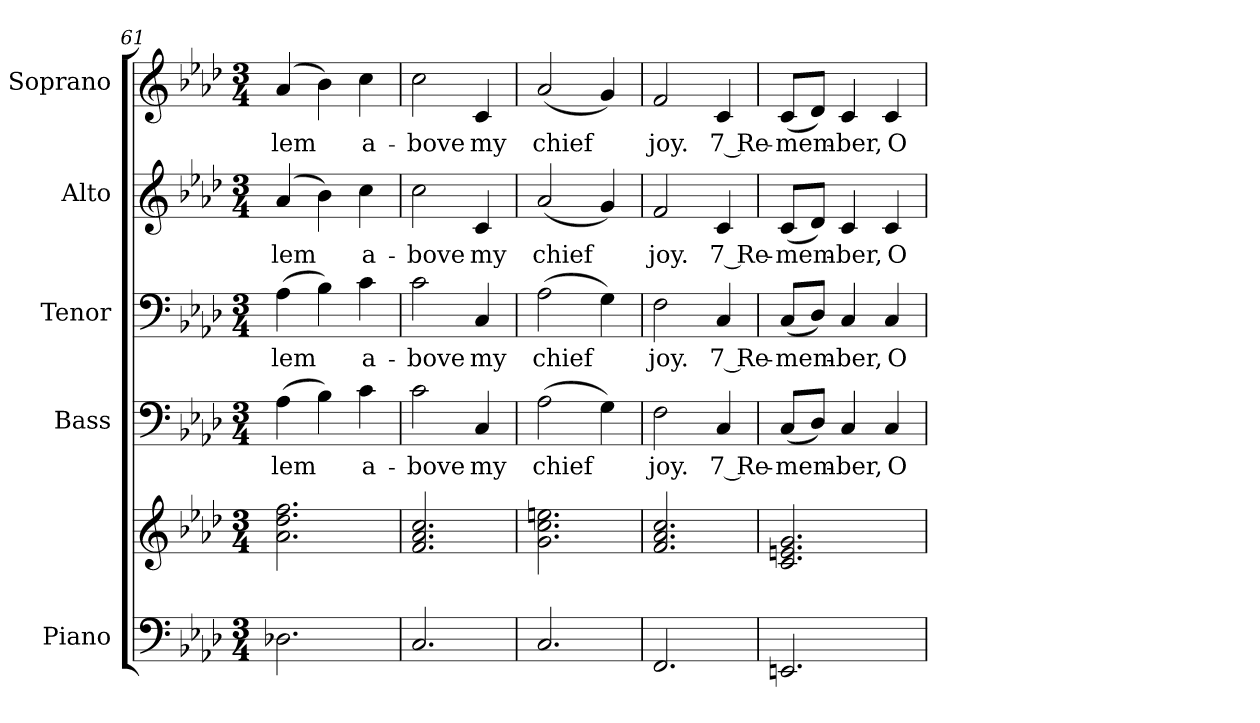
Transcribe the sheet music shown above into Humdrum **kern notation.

**kern	**kern	**kern	**text	**kern	**text	**kern	**text	**kern	**text
*part5	*part5	*part4	*part4	*part3	*part3	*part2	*part2	*part1	*part1
*staff6	*staff5	*staff4	*staff4	*staff3	*staff3	*staff2	*staff2	*staff1	*staff1
*I"Piano	*	*I"Bass	*	*I"Tenor	*	*I"Alto	*	*I"Soprano	*
*I'Pno.	*	*I'B.	*	*I'T.	*	*I'A.	*	*I'S.	*
!!LO:PB:g=z
*clefF4	*clefG2	*clefF4	*	*clefF4	*	*clefG2	*	*clefG2	*
*k[b-e-a-d-]	*k[b-e-a-d-]	*k[b-e-a-d-]	*	*k[b-e-a-d-]	*	*k[b-e-a-d-]	*	*k[b-e-a-d-]	*
*A-:	*A-:	*A-:	*	*A-:	*	*A-:	*	*A-:	*
*M3/4	*M3/4	*M3/4	*	*M3/4	*	*M3/4	*	*M3/4	*
=61	=61	=61	=61	=61	=61	=61	=61	=61	=61
!	!	!	!LO:LY:b:color=#000000	!	!	!	!	!	!
!	!	!	!	!	!LO:LY:b:color=#000000	!	!	!	!
!	!	!	!	!	!	!	!LO:LY:b:color=#000000	!	!
!	!	!	!	!	!	!	!	!	!LO:LY:b:color=#000000
2.D-Xi\	2.a-i\ 2.dd-i 2.ffi	(4A-i\	-lem	(4A-i\	-lem	(4a-i/	-lem	(4a-i/	-lem
.	.	4B-i\)	.	4B-i\)	.	4b-i\)	.	4b-i\)	.
!	!	!	!LO:LY:b:color=#000000	!	!	!	!	!	!
!	!	!	!	!	!LO:LY:b:color=#000000	!	!	!	!
!	!	!	!	!	!	!	!LO:LY:b:color=#000000	!	!
!	!	!	!	!	!	!	!	!	!LO:LY:b:color=#000000
.	.	4ci\	a-	4ci\	a-	4cci\	a-	4cci\	a-
=62	=62	=62	=62	=62	=62	=62	=62	=62	=62
!	!	!	!LO:LY:b:color=#000000	!	!	!	!	!	!
!	!	!	!	!	!LO:LY:b:color=#000000	!	!	!	!
!	!	!	!	!	!	!	!LO:LY:b:color=#000000	!	!
!	!	!	!	!	!	!	!	!	!LO:LY:b:color=#000000
2.Ci/	2.fi/ 2.a-i 2.cci	2ci\	-bove	2ci\	-bove	2cci\	-bove	2cci\	-bove
!	!	!	!LO:LY:b:color=#000000	!	!	!	!	!	!
!	!	!	!	!	!LO:LY:b:color=#000000	!	!	!	!
!	!	!	!	!	!	!	!LO:LY:b:color=#000000	!	!
!	!	!	!	!	!	!	!	!	!LO:LY:b:color=#000000
.	.	4Ci/	my	4Ci/	my	4ci/	my	4ci/	my
=63	=63	=63	=63	=63	=63	=63	=63	=63	=63
!	!	!	!LO:LY:b:color=#000000	!	!	!	!	!	!
!	!	!	!	!	!LO:LY:b:color=#000000	!	!	!	!
!	!	!	!	!	!	!	!LO:LY:b:color=#000000	!	!
!	!	!	!	!	!	!	!	!	!LO:LY:b:color=#000000
2.Ci/	2.gi\ 2.cci 2.eeni	(2A-i\	chief	(2A-i\	chief	(2a-i/	chief	(2a-i/	chief
.	.	4Gi\)	.	4Gi\)	.	4gi/)	.	4gi/)	.
!!LO:PB:g=z
=64	=64	=64	=64	=64	=64	=64	=64	=64	=64
!	!	!	!LO:LY:b:color=#000000	!	!	!	!	!	!
!	!	!	!	!	!LO:LY:b:color=#000000	!	!	!	!
!	!	!	!	!	!	!	!LO:LY:b:color=#000000	!	!
!	!	!	!	!	!	!	!	!	!LO:LY:b:color=#000000
2.FFi/	2.fi/ 2.a-i 2.cci	2Fi\	joy.	2Fi\	joy.	2fi/	joy.	2fi/	joy.
!	!	!	!LO:LY:b:color=#000000	!	!	!	!	!	!
!	!	!	!	!	!LO:LY:b:color=#000000	!	!	!	!
!	!	!	!	!	!	!	!LO:LY:b:color=#000000	!	!
!	!	!	!	!	!	!	!	!	!LO:LY:b:color=#000000
.	.	4Ci/	7 Re-	4Ci/	7 Re-	4ci/	7 Re-	4ci/	7 Re-
=65	=65	=65	=65	=65	=65	=65	=65	=65	=65
!	!	!	!LO:LY:b:color=#000000	!	!	!	!	!	!
!	!	!	!	!	!LO:LY:b:color=#000000	!	!	!	!
!	!	!	!	!	!	!	!LO:LY:b:color=#000000	!	!
!	!	!	!	!	!	!	!	!	!LO:LY:b:color=#000000
2.EEni/	2.ci/ 2.eni 2.gi	(8Ci/L	-mem-	(8Ci/L	-mem-	(8ci/L	-mem-	(8ci/L	-mem-
.	.	8D-i/J)	.	8D-i/J)	.	8d-i/J)	.	8d-i/J)	.
!	!	!	!LO:LY:b:color=#000000	!	!	!	!	!	!
!	!	!	!	!	!LO:LY:b:color=#000000	!	!	!	!
!	!	!	!	!	!	!	!LO:LY:b:color=#000000	!	!
!	!	!	!	!	!	!	!	!	!LO:LY:b:color=#000000
.	.	4Ci/	-ber,	4Ci/	-ber,	4ci/	-ber,	4ci/	-ber,
!	!	!	!LO:LY:b:color=#000000	!	!	!	!	!	!
!	!	!	!	!	!LO:LY:b:color=#000000	!	!	!	!
!	!	!	!	!	!	!	!LO:LY:b:color=#000000	!	!
!	!	!	!	!	!	!	!	!	!LO:LY:b:color=#000000
.	.	4Ci/	O	4Ci/	O	4ci/	O	4ci/	O
=	=	=	=	=	=	=	=	=	=
*-	*-	*-	*-	*-	*-	*-	*-	*-	*-
